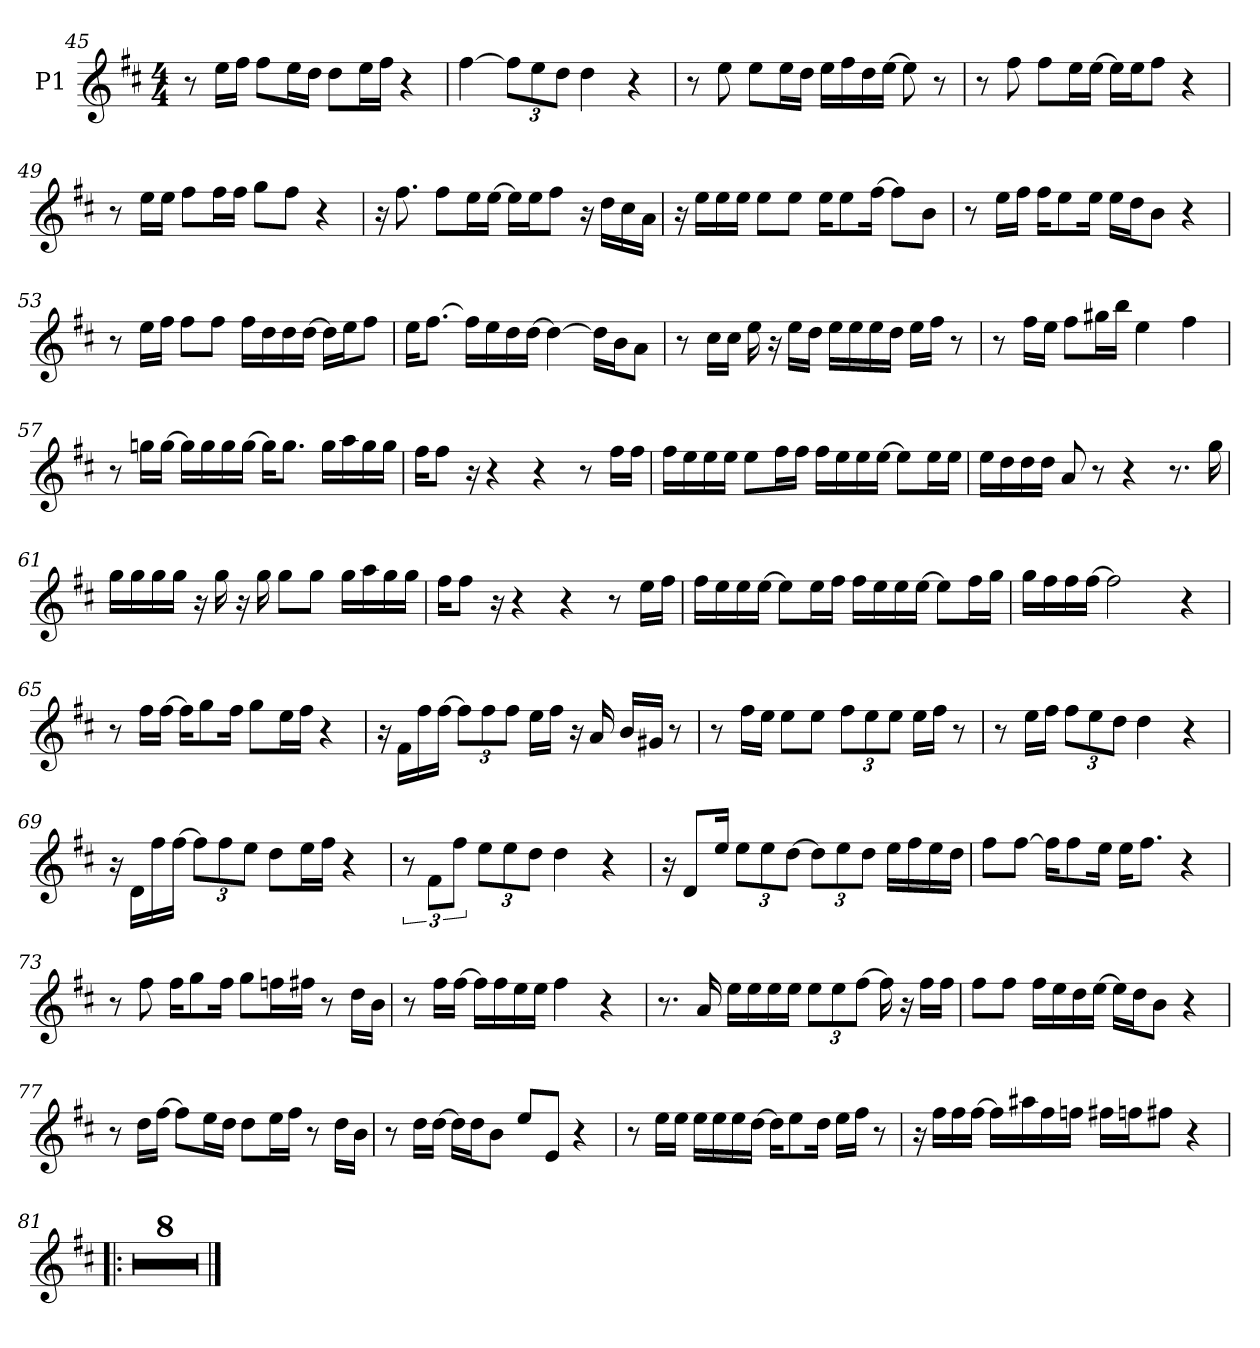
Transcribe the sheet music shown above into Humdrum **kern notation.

**kern
*part1
*staff1
*I"P1
!!LO:LB:g=z
*clefG2
*k[f#c#]
*b:
*M4/4
=45
8r
16ee\LL
16ff#\JJ
8ff#\L
16ee\L
16dd\JJ
8dd\L
16ee\L
16ff#\JJ
4r
=46
[>4ff#\
*Xbrackettup
12ff#\L]
12ee\
12dd\J
4dd\
4r
=47
8r
8ee\
8ee\L
16ee\L
16dd\JJ
16ee\LL
16ff#\
16dd\
[>16ee\JJ
8ee\]
8r
!!LO:LB:g=z
=48
8r
8ff#\
8ff#\L
16ee\L
[>16ee\JJ
16ee\LL]
16ee\J
8ff#\J
4r
=49
8r
16ee\LL
16ee\JJ
8ff#\L
16ff#\L
16ff#\JJ
8gg\L
8ff#\J
4r
=50
16r
8.ff#\
8ff#\L
16ee\L
[>16ee\JJ
16ee\LL]
16ee\J
8ff#\J
16r
16dd\LL
16cc#\
16a\JJ
!!LO:LB:g=z
=51
16r
16ee\LL
16ee\
16ee\JJ
8ee\L
8ee\J
16ee\KL
8ee\
[>16ff#\Jk
8ff#\L]
8b\J
=52
8r
16ee\LL
16ff#\JJ
16ff#\KL
8ee\
16ee\Jk
16ee\LL
16dd\J
8b\J
4r
=53
8r
16ee\LL
16ff#\JJ
8ff#\L
8ff#\J
16ff#\LL
16dd\
16dd\
[>16dd\JJ
16dd\LL]
16ee\J
8ff#\J
!!LO:LB:g=z
=54
16ee\KL
[>8.ff#\J
16ff#\LL]
16ee\
16dd\
[>16dd\JJ
4dd\_
16dd\LL]
16b\J
8a\J
=55
8r
16cc#\LL
16cc#\JJ
16ee\
16r
16ee\LL
16dd\JJ
16ee\LL
16ee\
16ee\
16dd\JJ
16ee\LL
16ff#\JJ
8r
=56
8r
16ff#\LL
16ee\JJ
8ff#\L
16gg#X\L
16bb\JJ
4ee\
4ff#\
!!LO:LB:g=z
=57
8r
16ggn\LL
[>16gg\JJ
16gg\LL]
16gg\
16gg\
[>16gg\JJ
16gg\KL]
8.gg\J
16gg\LL
16aa\
16gg\
16gg\JJ
=58
16ff#\KL
8ff#\J
16r
4r
4r
8r
16ff#\LL
16ff#\JJ
=59
16ff#\LL
16ee\
16ee\
16ee\JJ
8ee\L
16ff#\L
16ff#\JJ
16ff#\LL
16ee\
16ee\
[>16ee\JJ
8ee\L]
16ee\L
16ee\JJ
!!LO:LB:g=z
=60
16ee\LL
16dd\
16dd\
16dd\JJ
8a/
8r
4r
8.r
16gg\
=61
16gg\LL
16gg\
16gg\
16gg\JJ
16r
16gg\
16r
16gg\
8gg\L
8gg\J
16gg\LL
16aa\
16gg\
16gg\JJ
=62
16ff#\KL
8ff#\J
16r
4r
4r
8r
16ee\LL
16ff#\JJ
!!LO:LB:g=z
=63
16ff#\LL
16ee\
16ee\
[>16ee\JJ
8ee\L]
16ee\L
16ff#\JJ
16ff#\LL
16ee\
16ee\
[>16ee\JJ
8ee\L]
16ff#\L
16gg\JJ
=64
16gg\LL
16ff#\
16ff#\
[>16ff#\JJ
2ff#\]
4r
!!LO:PB:g=z
=65
8r
16ff#\LL
[>16ff#\JJ
16ff#\KL]
8gg\
16ff#\Jk
8gg\L
16ee\L
16ff#\JJ
4r
=66
16r
16f#\LL
16ff#\
[>16ff#\JJ
12ff#\L]
12ff#\
12ff#\J
16ee\LL
16ff#\JJ
16r
16a/
16b/LL
16g#X/JJ
8r
=67
8r
16ff#\LL
16ee\JJ
8ee\L
8ee\J
12ff#\L
12ee\
12ee\J
16ee\LL
16ff#\JJ
8r
!!LO:LB:g=z
=68
8r
16ee\LL
16ff#\JJ
12ff#\L
12ee\
12dd\J
4dd\
4r
=69
16r
16d\LL
16ff#\
[>16ff#\JJ
12ff#\L]
12ff#\
12ee\J
8dd\L
16ee\L
16ff#\JJ
4r
=70
*brackettup
12r
12f#\L
12ff#\J
*Xbrackettup
12ee\L
12ee\
12dd\J
4dd\
4r
=71
16r
8d/L
16ee/Jk
12ee\L
12ee\
[>12dd\J
12dd\L]
12ee\
12dd\J
16ee\LL
16ff#\
16ee\
16dd\JJ
!!LO:LB:g=z
=72
8ff#\L
[>8ff#\J
16ff#\KL]
8ff#\
16ee\Jk
16ee\KL
8.ff#\J
4r
=73
8r
8ff#\
16ff#\KL
8gg\
16ff#\Jk
8gg\L
16ffn\L
16ff#X\JJ
8r
16dd\LL
16b\JJ
=74
8r
16ff#\LL
[>16ff#\JJ
16ff#\LL]
16ff#\
16ee\
16ee\JJ
4ff#\
4r
!!LO:LB:g=z
=75
8.r
16a/
16ee\LL
16ee\
16ee\
16ee\JJ
12ee\L
12ee\
[>12ff#\J
16ff#\]
16r
16ff#\LL
16ff#\JJ
!!LO:LB:g=z
=76
8ff#\L
8ff#\J
16ff#\LL
16ee\
16dd\
[>16ee\JJ
16ee\LL]
16dd\J
8b\J
4r
=77
8r
16dd\LL
[>16ff#\JJ
8ff#\L]
16ee\L
16dd\JJ
8dd\L
16ee\L
16ff#\JJ
8r
16dd\LL
16b\JJ
=78
8r
16dd\LL
[>16dd\JJ
16dd\LL]
16dd\J
8b\J
8ee/L
8e/J
4r
!!LO:LB:g=z
=79
8r
16ee\LL
16ee\JJ
16ee\LL
16ee\
16ee\
[>16dd\JJ
16dd\KL]
8ee\
16dd\Jk
16ee\LL
16ff#\JJ
8r
=80
16r
16ff#\LL
16ff#\
[>16ff#\JJ
16ff#\LL]
16aa#X\
16ff#\
16ffn\JJ
16ff#X\LL
16ffn\J
8ff#X\J
4r
=81!|:
1r
!!LO:LB:g=z
=82
1r
=83
1r
=84
1r
=85
1r
=86
1r
=87
1r
=88
1r
==
*-
